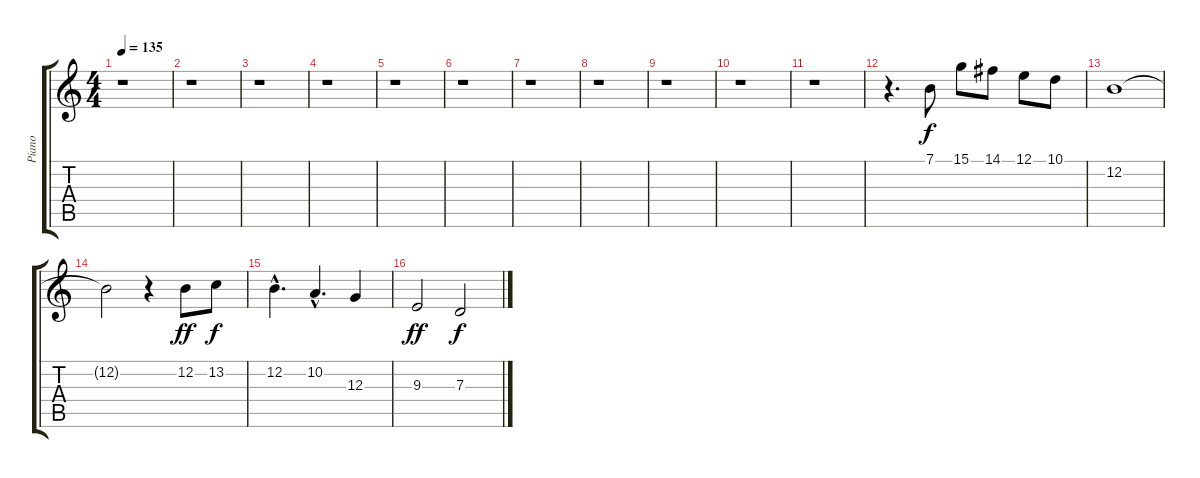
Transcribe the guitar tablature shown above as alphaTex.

\track ("Piano" "Piano") {instrument brightacousticpiano}
\staff {score tabs}
\tuning (E4 B3 G3 D3 A2 E2) {hide}
\ts (4 4)
\tempo 135
\clef g2
\ks c
r.1{dy f} |
r.1 |
r.1 |
r.1 |
r.1 |
r.1 |
r.1 |
r.1 |
r.1 |
r.1 |
r.1 |
r.4{d} 7.1.8 15.1.8 14.1.8 12.1.8 10.1.8 |
12.2.1 |
12.2{t}.2 r.4 12.2.8{dy ff} 13.2.8{dy f} |
12.2{hac}.4{d} 10.2{hac}.4{d} 12.3.4 |
9.3.2{dy ff} 7.3.2{dy f}
